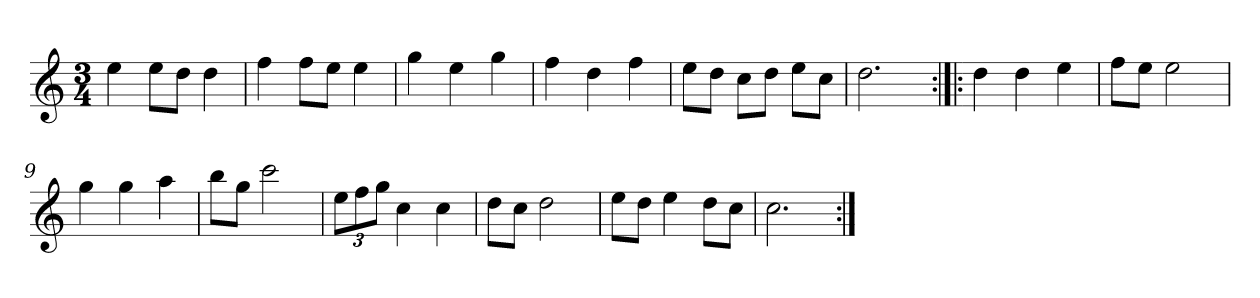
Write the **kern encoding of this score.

**kern
*part1
*staff1
*clefG2
*k[]
*C:
*M3/4
*MM120
=1
4ee
8ee\L
8dd\J
4dd
=2
4ff
8ff\L
8ee\J
4ee
=3
4gg
4ee
4gg
=4
4ff
4dd
4ff
=5
8ee\L
8dd\J
8cc\L
8dd\J
8ee\L
8cc\J
=6
2.dd
=7:|!|:
4dd
4dd
4ee
=8
8ff\L
8ee\J
2ee
=9
4gg
4gg
4aa
=10
8bb\L
8gg\J
2ccc
=11
12ee\L
12ff\
12gg\J
4cc
4cc
=12
8dd\L
8cc\J
2dd
=13
8ee\L
8dd\J
4ee
8dd\L
8cc\J
=14
2.cc
=:|!
*-
